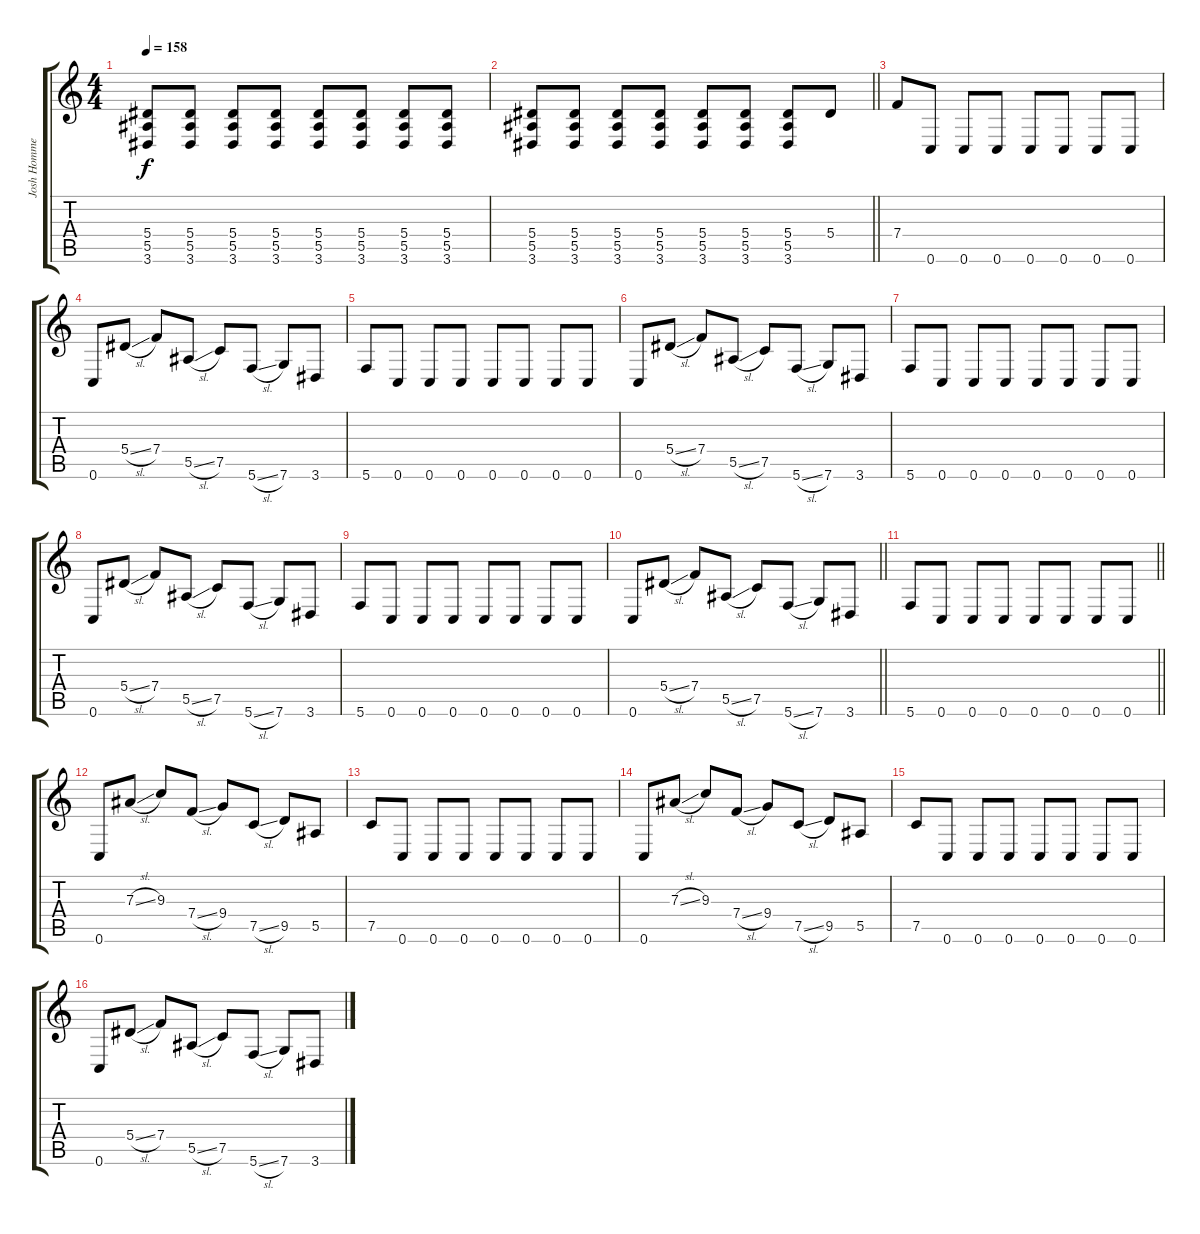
\track ("Josh Homme" "Josh Homme") {instrument distortionguitar}
\staff {score tabs}
\tuning (C4 G3 Eb3 Bb2 F2 C2) {hide}
\ts (4 4)
\tempo 158
\clef g2
\ks c
(5.4{t} 5.5{t} 3.6{t}).8{dy f} (5.4 5.5 3.6).8 (5.4 5.5 3.6).8 (5.4 5.5 3.6).8 (5.4 5.5 3.6).8 (5.4 5.5 3.6).8 (5.4 5.5 3.6).8 (5.4 5.5 3.6).8 |
\barLineRight lightlight
(5.4 5.5 3.6).8 (5.4 5.5 3.6).8 (5.4 5.5 3.6).8 (5.4 5.5 3.6).8 (5.4 5.5 3.6).8 (5.4 5.5 3.6).8 (5.4 5.5 3.6).8 5.4.8 |
\section ("" "")
7.4.8 0.6.8 0.6.8 0.6.8 0.6.8 0.6.8 0.6.8 0.6.8 |
0.6.8 5.4{sl}.8 7.4.8 5.5{sl}.8 7.5.8 5.6{sl}.8 7.6.8 3.6.8 |
5.6.8 0.6.8 0.6.8 0.6.8 0.6.8 0.6.8 0.6.8 0.6.8 |
0.6.8 5.4{sl}.8 7.4.8 5.5{sl}.8 7.5.8 5.6{sl}.8 7.6.8 3.6.8 |
5.6.8 0.6.8 0.6.8 0.6.8 0.6.8 0.6.8 0.6.8 0.6.8 |
0.6.8 5.4{sl}.8 7.4.8 5.5{sl}.8 7.5.8 5.6{sl}.8 7.6.8 3.6.8 |
5.6.8 0.6.8 0.6.8 0.6.8 0.6.8 0.6.8 0.6.8 0.6.8 |
\barLineRight lightlight
0.6.8 5.4{sl}.8 7.4.8 5.5{sl}.8 7.5.8 5.6{sl}.8 7.6.8 3.6.8 |
\section ("" "")
\barLineRight lightlight
5.6.8 0.6.8 0.6.8 0.6.8 0.6.8 0.6.8 0.6.8 0.6.8 |
0.6.8 7.3{sl}.8 9.3.8 7.4{sl}.8 9.4.8 7.5{sl}.8 9.5.8 5.5.8 |
7.5.8 0.6.8 0.6.8 0.6.8 0.6.8 0.6.8 0.6.8 0.6.8 |
0.6.8 7.3{sl}.8 9.3.8 7.4{sl}.8 9.4.8 7.5{sl}.8 9.5.8 5.5.8 |
7.5.8 0.6.8 0.6.8 0.6.8 0.6.8 0.6.8 0.6.8 0.6.8 |
0.6.8 5.4{sl}.8 7.4.8 5.5{sl}.8 7.5.8 5.6{sl}.8 7.6.8 3.6.8
